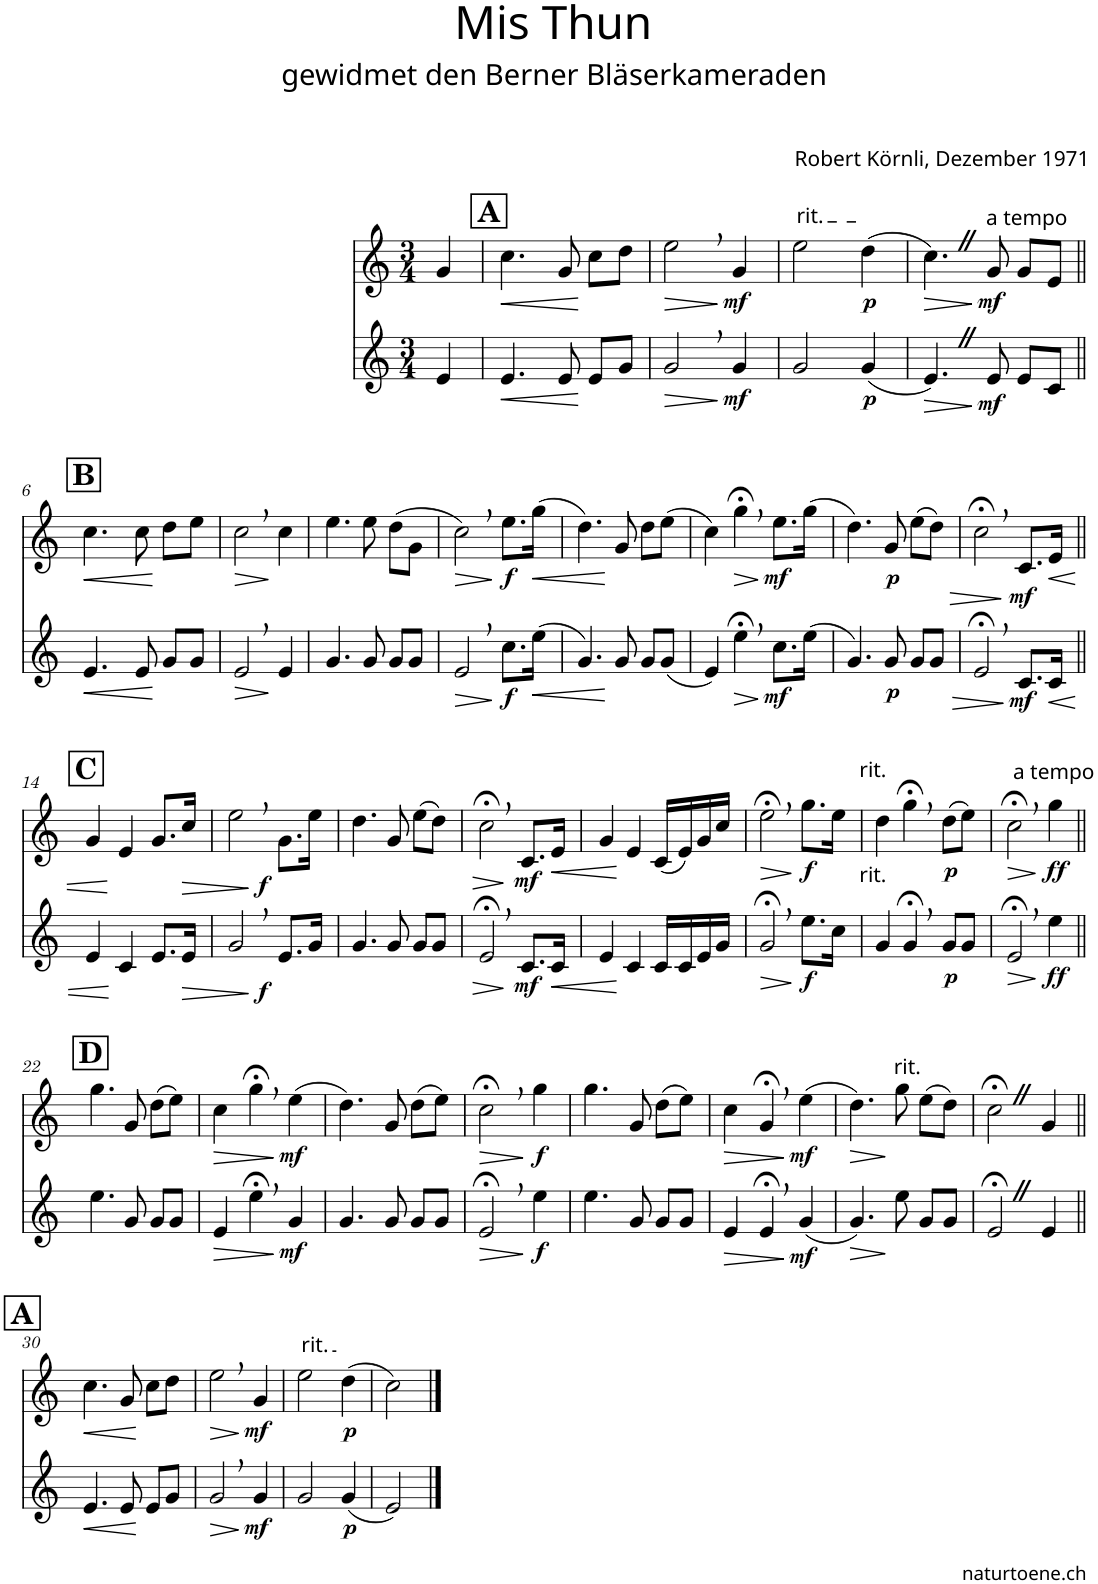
**kern	**dynam	**kern	**dynam
*part2	*part2	*part1	*part1
*staff2	*staff2	*staff1	*staff1
*I"Alphorn	*	*I"Alphorn	*
*clefG2	*	*clefG2	*
*Trd4c6	*	*Trd4c6	*
*k[]	*	*k[]	*
*M3/4	*	*M3/4	*
!!LO:REH:place=s1:a:B:cj:fs=14:t=A
=1	=1	=1	=1
4e/	.	4g/	.
=2	=2	=2	=2
!	!LO:HP:b	!	!LO:HP:b
4.e/	<	4.cc\	<
8e/	.	8g/	.
8e/L	[	8cc\L	[
8g/J	.	8dd\J	.
=3	=3	=3	=3
!	!LO:HP:b	!	!LO:HP:b
2g,/	>	2ee,\	>
!	!LO:DY:n=1:b	!	!LO:DY:n=1:b
4g/	] mf	4g/	] mf
=4	=4	=4	=4
!	!	!LO:TX:a:t=rit.	!
2g/	.	2ee\	.
!	!LO:DY:b	!	!LO:DY:b
(4g/	p	(4dd\	p
=5	=5	=5	=5
!	!LO:HP:b	!	!LO:HP:b
4.eZ/)	>	4.ccZ\)	>
!	!	!LO:TX:a:t=a tempo	!
!	!LO:DY:n=1:b	!	!LO:DY:n=1:b
8e/	] mf	8g/	] mf
8e/L	.	8g/L	.
8c/J	.	8e/J	.
!!LO:LB:g=z
!!LO:REH:place=s1:a:B:cj:fs=14:t=B
=6||	=6||	=6||	=6||
!	!LO:HP:b	!	!LO:HP:b
4.e/	<	4.cc\	<
8e/	.	8cc\	.
8g/L	[	8dd\L	[
8g/J	.	8ee\J	.
=7	=7	=7	=7
!	!LO:HP:b	!	!LO:HP:b
2e,/	>	2cc,\	>
4e/	]	4cc\	]
=8	=8	=8	=8
4.g/	.	4.ee\	.
8g/	.	8ee\	.
8g/L	.	(8dd\L	.
8g/J	.	8g\J	.
=9	=9	=9	=9
!	!LO:HP:b	!	!LO:HP:b
2e,/	>	2cc,\)	>
!	!LO:DY:n=1:b	!	!LO:DY:n=1:b
8.cc\L	] f	8.ee\L	] f
!	!LO:HP:b	!	!LO:HP:b
(16ee\Jk	<	(16gg\Jk	<
=10	=10	=10	=10
4.g/)	.	4.dd\)	.
8g/	[	8g/	[
8g/L	.	8dd\L	.
(8g/J	.	(8ee\J	.
=11	=11	=11	=11
4e/)	.	4cc\)	.
!	!LO:HP:b	!	!LO:HP:b
4ee;<,\	>	4gg;<,\	>
!	!LO:DY:n=1:b	!	!LO:DY:n=1:b
8.cc\L	] mf	8.ee\L	] mf
(16ee\Jk	.	(16gg\Jk	.
=12	=12	=12	=12
4.g/)	.	4.dd\)	.
!	!LO:DY:b	!	!LO:DY:b
8g/	p	8g/	p
8g/L	.	(8ee\L	.
8g/J	.	8dd\J)	.
=13	=13	=13	=13
!	!LO:HP:b	!	!LO:HP:b
2e;<,/	>	2cc;<,\	>
!	!LO:DY:n=1:b	!	!LO:DY:n=1:b
8.c/L	] mf	8.c/L	] mf
!	!LO:HP:b	!	!LO:HP:b
16c/Jk	<	16e/Jk	<
!!LO:LB:g=z
!!LO:REH:place=s1:a:B:cj:fs=14:t=C
=14||	=14||	=14||	=14||
4e/	.	4g/	.
4c/	[	4e/	[
8.e/L	.	8.g/L	.
!	!LO:HP:b	!	!LO:HP:b
16e/Jk	>	16cc/Jk	>
=15	=15	=15	=15
2g,/	.	2ee,\	.
!	!LO:DY:n=1:b	!	!LO:DY:n=1:b
8.e/L	] f	8.g\L	] f
16g/Jk	.	16ee\Jk	.
=16	=16	=16	=16
4.g/	.	4.dd\	.
8g/	.	8g/	.
8g/L	.	(8ee\L	.
8g/J	.	8dd\J)	.
=17	=17	=17	=17
!	!LO:HP:b	!	!LO:HP:b
2e;<,/	>	2cc;<,\	>
!	!LO:DY:n=1:b	!	!LO:DY:n=1:b
8.c/L	] mf	8.c/L	] mf
!	!LO:HP:b	!	!LO:HP:b
16c/Jk	<	16e/Jk	<
=18	=18	=18	=18
4e/	.	4g/	.
4c/	[	4e/	[
16c/LL	.	(16c/LL	.
16c/	.	16e/)	.
16e/	.	16g/	.
16g/JJ	.	16cc/JJ	.
=19	=19	=19	=19
!	!LO:HP:b	!	!LO:HP:b
2g;<,/	>	2ee;<,\	>
!	!LO:DY:n=1:b	!	!LO:DY:n=1:b
8.ee\L	] f	8.gg\L	] f
!	!	!LO:TX:a:t=rit.	!
!LO:TX:a:t=rit.	!	!	!
16cc\Jk	.	16ee\Jk	.
=20	=20	=20	=20
4g/	.	4dd\	.
4g;<,/	.	4gg;<,\	.
!	!LO:DY:b	!	!LO:DY:b
8g/L	p	(8dd\L	p
8g/J	.	8ee\J)	.
=21	=21	=21	=21
!	!LO:HP:b	!	!LO:HP:b
2e;<,/	>	2cc;<,\	>
!	!	!LO:TX:a:t=a tempo	!
!	!LO:DY:n=1:b	!	!LO:DY:n=1:b
4ee\	] ff	4gg\	] ff
!!LO:LB:g=z
!!LO:REH:place=s1:a:B:cj:fs=14:t=D
=22||	=22||	=22||	=22||
4.ee\	.	4.gg\	.
8g/	.	8g/	.
8g/L	.	(8dd\L	.
8g/J	.	8ee\J)	.
=23	=23	=23	=23
!	!LO:HP:b	!	!LO:HP:b
4e/	>	4cc\	>
4ee;<,\	.	4gg;<,\	.
!	!LO:DY:n=1:b	!	!LO:DY:n=1:b
4g/	] mf	(4ee\	] mf
=24	=24	=24	=24
4.g/	.	4.dd\)	.
8g/	.	8g/	.
8g/L	.	(8dd\L	.
8g/J	.	8ee\J)	.
=25	=25	=25	=25
!	!LO:HP:b	!	!LO:HP:b
2e;<,/	>	2cc;<,\	>
!	!LO:DY:n=1:b	!	!LO:DY:n=1:b
4ee\	] f	4gg\	] f
=26	=26	=26	=26
4.ee\	.	4.gg\	.
8g/	.	8g/	.
8g/L	.	(8dd\L	.
8g/J	.	8ee\J)	.
=27	=27	=27	=27
!	!LO:HP:b	!	!LO:HP:b
4e/	>	4cc\	>
4e;<,/	.	4g;<,/	.
!	!LO:DY:n=1:b	!	!LO:DY:n=1:b
(4g/	] mf	(4ee\	] mf
=28	=28	=28	=28
!	!LO:HP:b	!	!LO:HP:b
4.g/)	>	4.dd\)	>
!	!	!LO:TX:a:t=rit.	!
8ee\	]	8gg\	]
8g/L	.	(8ee\L	.
8g/J	.	8dd\J)	.
=29	=29	=29	=29
2e;<Z/	.	2cc;<Z\	.
4e/	.	4g/	.
!!LO:LB:g=z
!!LO:REH:place=s1:a:B:cj:fs=14:t=A
=30||	=30||	=30||	=30||
!	!LO:HP:b	!	!LO:HP:b
4.e/	<	4.cc\	<
8e/	.	8g/	.
8e/L	[	8cc\L	[
8g/J	.	8dd\J	.
=31	=31	=31	=31
!	!LO:HP:b	!	!LO:HP:b
2g,/	>	2ee,\	>
!	!LO:DY:n=1:b	!	!LO:DY:n=1:b
4g/	] mf	4g/	] mf
=32	=32	=32	=32
!	!	!LO:TX:a:t=rit.	!
2g/	.	2ee\	.
!	!LO:DY:b	!	!LO:DY:b
(4g/	p	(4dd\	p
=33	=33	=33	=33
2e/)	.	2cc\)	.
==	==	==	==
*-	*-	*-	*-
